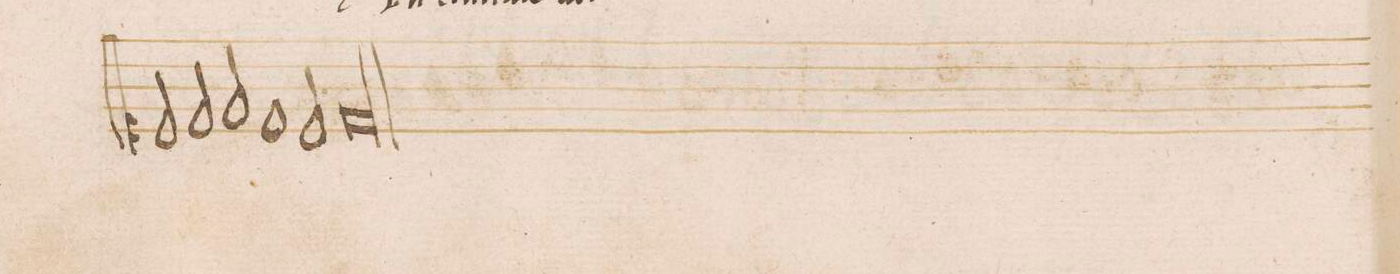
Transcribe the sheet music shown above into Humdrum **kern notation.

**kern
*I"DISCANTVS
*clefC1
*k[]
*met(C|)
*M2/1
2c/
2d/
=91-
2e/
1d
2c/
=92-
0dl
==
*-
